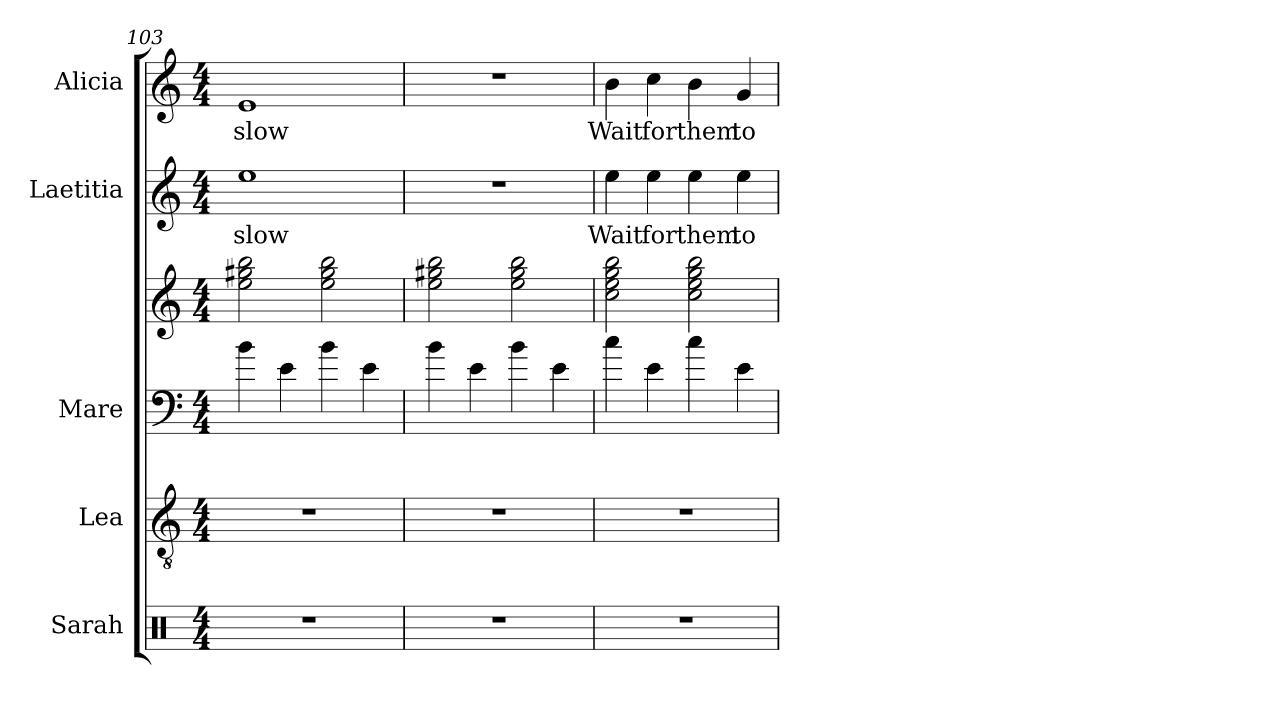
**kern	**kern	**kern	**kern	**kern	**text	**kern	**text
*part5	*part4	*part3	*part3	*part2	*part2	*part1	*part1
*staff6	*staff5	*staff4	*staff3	*staff2	*staff2	*staff1	*staff1
*I"Sarah	*I"Lea	*I"Mare	*	*I"Laetitia	*	*I"Alicia	*
*	*I'Lea	*I'Mare	*	*I'Laeti	*	*I'Alicia	*
*clefX	*clefGv2	*clefF4	*clefG2	*clefG2	*	*clefG2	*
*k[]	*k[]	*k[]	*k[]	*k[]	*	*k[]	*
*M4/4	*M4/4	*M4/4	*M4/4	*M4/4	*	*M4/4	*
=103	=103	=103	=103	=103	=103	=103	=103
1r	1r	4b\	2ee\ 2gg#X\ 2bb\	1ee	slow	1e	slow
.	.	4e\	.	.	.	.	.
.	.	4b\	2ee\ 2gg#\ 2bb\	.	.	.	.
.	.	4e\	.	.	.	.	.
=104	=104	=104	=104	=104	=104	=104	=104
1r	1r	4b\	2ee\ 2gg#X\ 2bb\	1r	.	1r	.
.	.	4e\	.	.	.	.	.
.	.	4b\	2ee\ 2gg#\ 2bb\	.	.	.	.
.	.	4e\	.	.	.	.	.
!!LO:PB:g=z
=105	=105	=105	=105	=105	=105	=105	=105
1r	1r	4cc\	2cc\ 2ee\ 2gg\ 2bb\	4ee\	Wait	4b\	Wait
.	.	4e\	.	4ee\	for	4cc\	for
.	.	4cc\	2cc\ 2ee\ 2gg\ 2bb\	4ee\	them	4b\	them
.	.	4e\	.	4ee\	to	4g/	to
=	=	=	=	=	=	=	=
*-	*-	*-	*-	*-	*-	*-	*-
